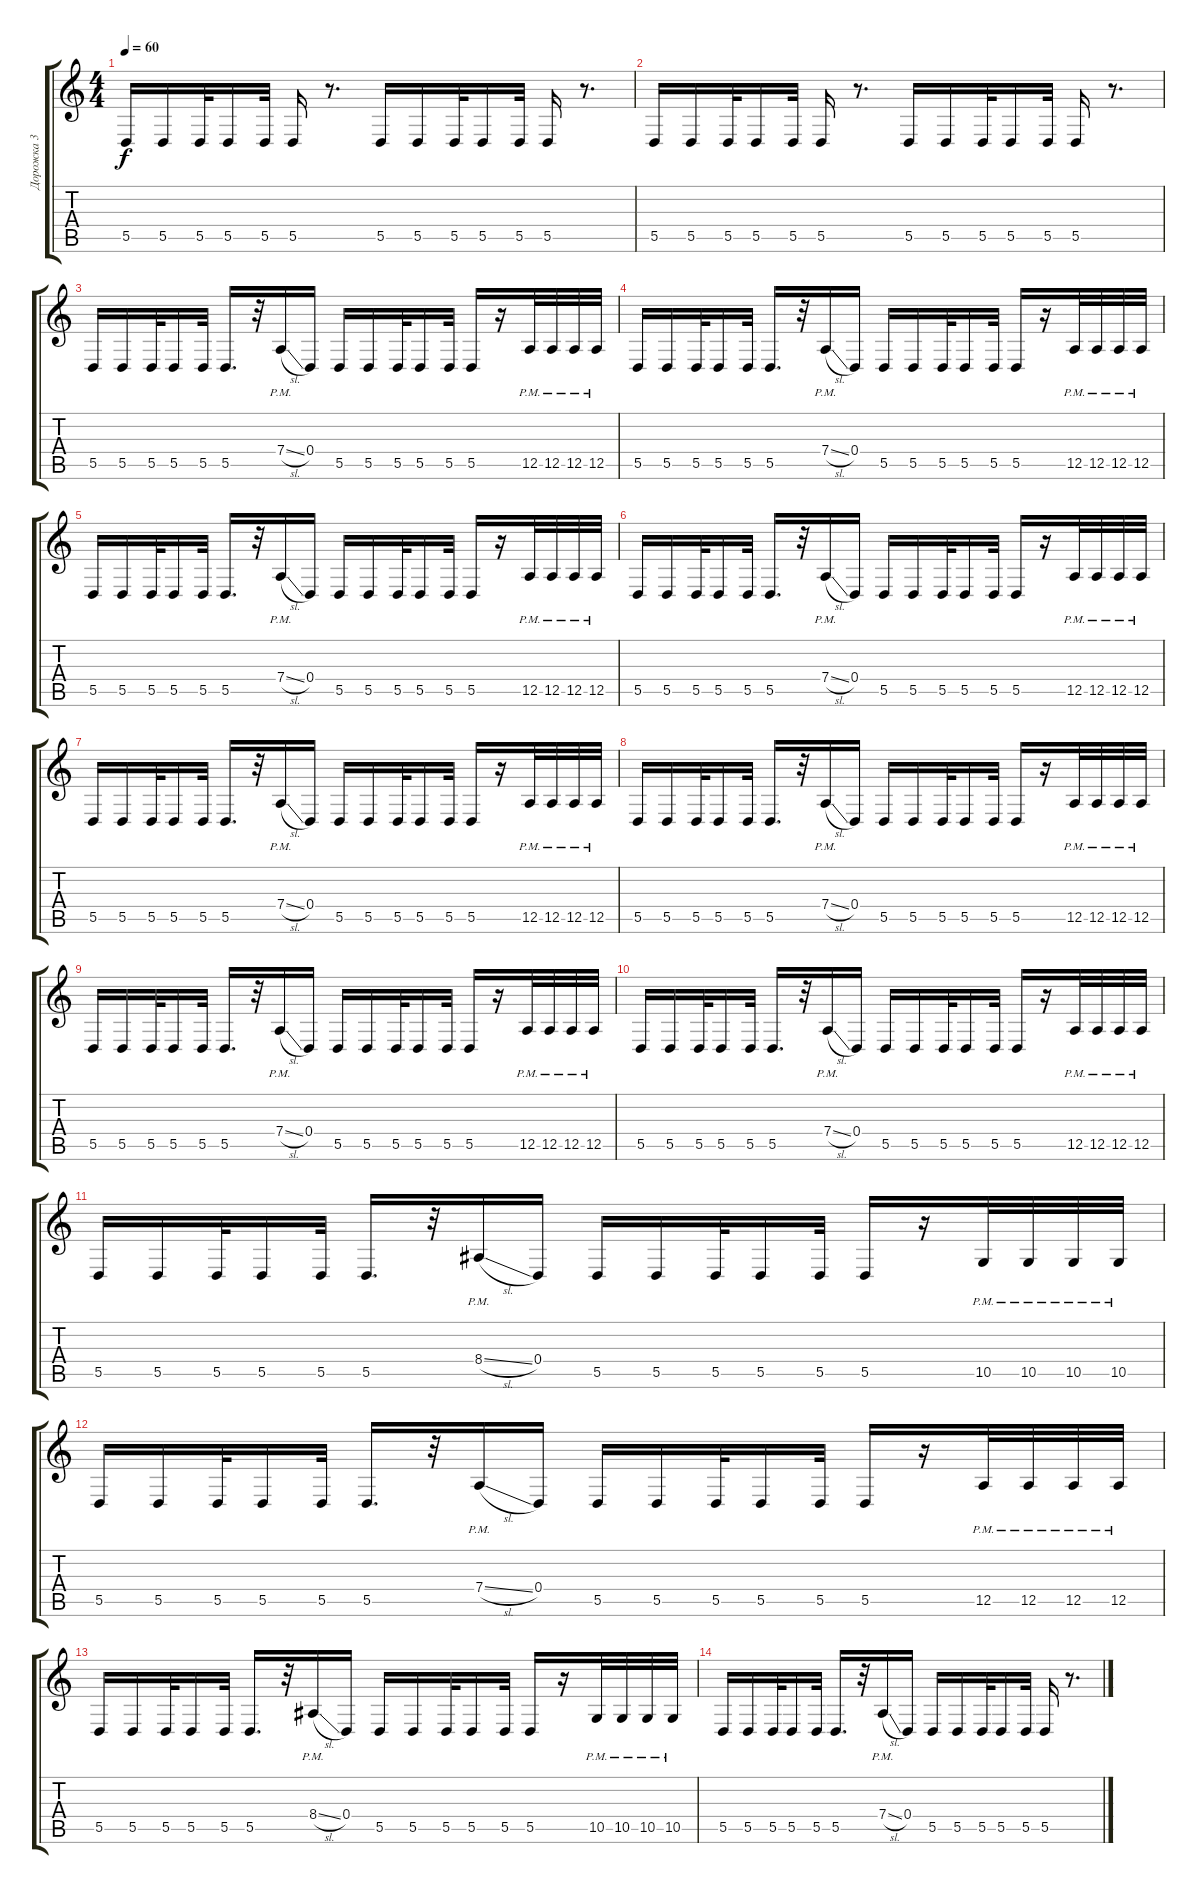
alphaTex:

\track ("Дорожка 3" "Дорожка 3") {instrument rockorgan}
\staff {score tabs}
\tuning (E4 B3 G3 D3 A2 E2) {hide}
\ts (4 4)
\tempo 60
\clef g2
\ks c
5.5.16{dy f} 5.5.16 5.5.32 5.5.16 5.5.32 5.5.16 r.8{d} 5.5.16 5.5.16 5.5.32 5.5.16 5.5.32 5.5.16 r.8{d} |
5.5.16 5.5.16 5.5.32 5.5.16 5.5.32 5.5.16 r.8{d} 5.5.16 5.5.16 5.5.32 5.5.16 5.5.32 5.5.16 r.8{d} |
5.5.16 5.5.16 5.5.32 5.5.16 5.5.32 5.5.16{d} r.32 7.4{sl pm}.16 0.4.16 5.5.16 5.5.16 5.5.32 5.5.16 5.5.32 5.5.16 r.16 12.5{pm}.32 12.5{pm}.32 12.5{pm}.32 12.5{pm}.32 |
5.5.16 5.5.16 5.5.32 5.5.16 5.5.32 5.5.16{d} r.32 7.4{sl pm}.16 0.4.16 5.5.16 5.5.16 5.5.32 5.5.16 5.5.32 5.5.16 r.16 12.5{pm}.32 12.5{pm}.32 12.5{pm}.32 12.5{pm}.32 |
5.5.16 5.5.16 5.5.32 5.5.16 5.5.32 5.5.16{d} r.32 7.4{sl pm}.16 0.4.16 5.5.16 5.5.16 5.5.32 5.5.16 5.5.32 5.5.16 r.16 12.5{pm}.32 12.5{pm}.32 12.5{pm}.32 12.5{pm}.32 |
5.5.16 5.5.16 5.5.32 5.5.16 5.5.32 5.5.16{d} r.32 7.4{sl pm}.16 0.4.16 5.5.16 5.5.16 5.5.32 5.5.16 5.5.32 5.5.16 r.16 12.5{pm}.32 12.5{pm}.32 12.5{pm}.32 12.5{pm}.32 |
5.5.16 5.5.16 5.5.32 5.5.16 5.5.32 5.5.16{d} r.32 7.4{sl pm}.16 0.4.16 5.5.16 5.5.16 5.5.32 5.5.16 5.5.32 5.5.16 r.16 12.5{pm}.32 12.5{pm}.32 12.5{pm}.32 12.5{pm}.32 |
5.5.16 5.5.16 5.5.32 5.5.16 5.5.32 5.5.16{d} r.32 7.4{sl pm}.16 0.4.16 5.5.16 5.5.16 5.5.32 5.5.16 5.5.32 5.5.16 r.16 12.5{pm}.32 12.5{pm}.32 12.5{pm}.32 12.5{pm}.32 |
5.5.16 5.5.16 5.5.32 5.5.16 5.5.32 5.5.16{d} r.32 7.4{sl pm}.16 0.4.16 5.5.16 5.5.16 5.5.32 5.5.16 5.5.32 5.5.16 r.16 12.5{pm}.32 12.5{pm}.32 12.5{pm}.32 12.5{pm}.32 |
5.5.16 5.5.16 5.5.32 5.5.16 5.5.32 5.5.16{d} r.32 7.4{sl pm}.16 0.4.16 5.5.16 5.5.16 5.5.32 5.5.16 5.5.32 5.5.16 r.16 12.5{pm}.32 12.5{pm}.32 12.5{pm}.32 12.5{pm}.32 |
5.5.16 5.5.16 5.5.32 5.5.16 5.5.32 5.5.16{d} r.32 8.4{sl pm}.16 0.4.16 5.5.16 5.5.16 5.5.32 5.5.16 5.5.32 5.5.16 r.16 10.5{pm}.32 10.5{pm}.32 10.5{pm}.32 10.5{pm}.32 |
5.5.16 5.5.16 5.5.32 5.5.16 5.5.32 5.5.16{d} r.32 7.4{sl pm}.16 0.4.16 5.5.16 5.5.16 5.5.32 5.5.16 5.5.32 5.5.16 r.16 12.5{pm}.32 12.5{pm}.32 12.5{pm}.32 12.5{pm}.32 |
5.5.16 5.5.16 5.5.32 5.5.16 5.5.32 5.5.16{d} r.32 8.4{sl pm}.16 0.4.16 5.5.16 5.5.16 5.5.32 5.5.16 5.5.32 5.5.16 r.16 10.5{pm}.32 10.5{pm}.32 10.5{pm}.32 10.5{pm}.32 |
5.5.16 5.5.16 5.5.32 5.5.16 5.5.32 5.5.16{d} r.32 7.4{sl pm}.16 0.4.16 5.5.16 5.5.16 5.5.32 5.5.16 5.5.32 5.5.16 r.8{d}
